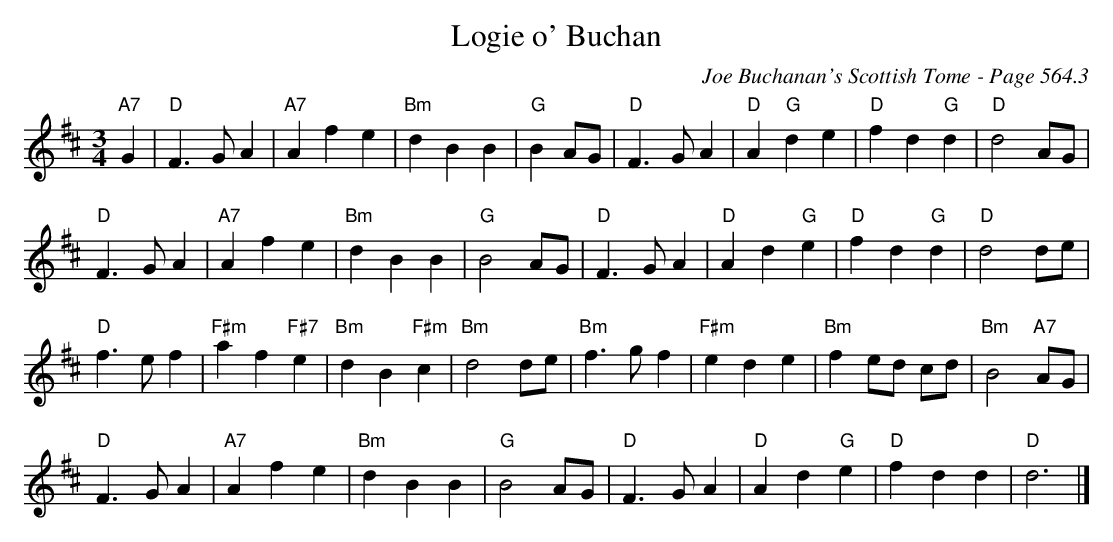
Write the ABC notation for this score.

X:1
T:Logie o' Buchan
C:Joe Buchanan's Scottish Tome - Page 564.3
L:1/4
M:3/4
K:D
"A7"G | "D"F>G A | "A7"A f e | "Bm"d B B | "G"B A/G/ | "D"F>G A | "D"A "G"d e | "D"f d "G"d | "D"d2 A/G/ |
"D"F>G A | "A7"A f e | "Bm"d B B | "G"B2 A/G/ | "D"F>G A | "D"A d "G"e | "D"f d "G"d | "D"d2 d/e/ |
"D"f>e f | "F#m"a f "F#7"e | "Bm"d B "F#m"c | "Bm"d2 d/e/ | "Bm"f>g f | "F#m"e d e | "Bm"f e/d/ c/d/ | "Bm"B2 "A7"A/G/ |
"D"F>G A | "A7"A f e | "Bm"d B B | "G"B2 A/G/ | "D"F>G A | "D"A d "G"e | "D"f d d | "D"d3 |]
